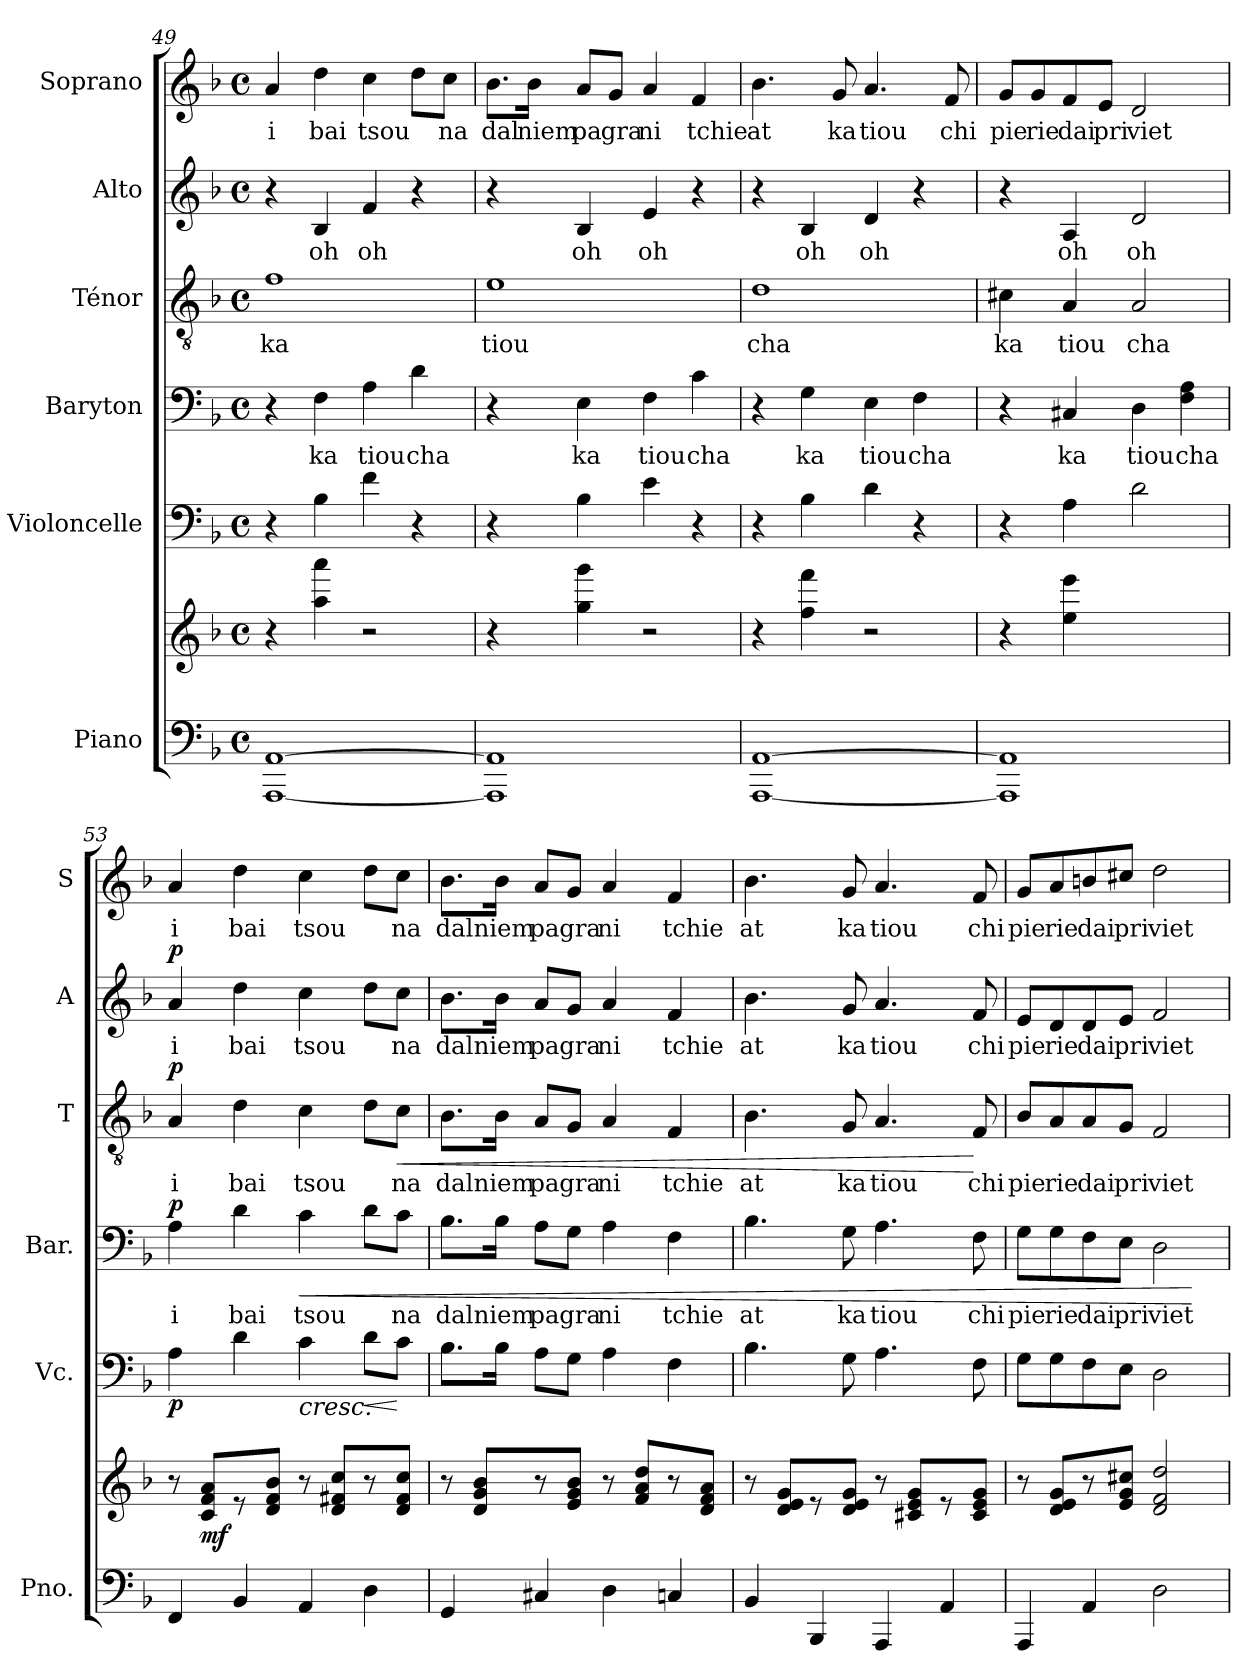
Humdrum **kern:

**kern	**kern	**dynam	**kern	**dynam	**kern	**text	**dynam	**kern	**text	**dynam	**kern	**text	**dynam	**kern	**text
*part6	*part6	*part6	*part5	*part5	*part4	*part4	*part4	*part3	*part3	*part3	*part2	*part2	*part2	*part1	*part1
*staff7	*staff6	*staff6/7	*staff5	*staff5	*staff4	*staff4	*staff4	*staff3	*staff3	*staff3	*staff2	*staff2	*staff2	*staff1	*staff1
*I"Piano	*	*	*I"Violoncelle	*	*I"Baryton	*	*	*I"Ténor	*	*	*I"Alto	*	*	*I"Soprano	*
*I'Pno.	*	*	*I'Vc.	*	*I'Bar.	*	*	*I'T	*	*	*I'A	*	*	*I'S	*
!!LO:PB:g=z
*clefF4	*clefG2	*	*clefF4	*	*clefF4	*	*	*clefGv2	*	*	*clefG2	*	*	*clefG2	*
*k[b-]	*k[b-]	*	*k[b-]	*	*k[b-]	*	*	*k[b-]	*	*	*k[b-]	*	*	*k[b-]	*
*d:	*d:	*	*d:	*	*d:	*	*	*d:	*	*	*d:	*	*	*d:	*
*M4/4	*M4/4	*	*M4/4	*	*M4/4	*	*	*M4/4	*	*	*M4/4	*	*	*M4/4	*
*met(c)	*met(c)	*	*met(c)	*	*met(c)	*	*	*met(c)	*	*	*met(c)	*	*	*met(c)	*
=49	=49	=49	=49	=49	=49	=49	=49	=49	=49	=49	=49	=49	=49	=49	=49
!	!	!	!	!	!	!	!	!	!LO:LY:b	!	!	!	!	!	!LO:LY:b
[1AAA [1AA	4r	.	4r	.	4r	.	.	1f	ka	.	4r	.	.	4a/	i
!	!	!	!	!	!	!LO:LY:b	!	!	!	!	!	!LO:LY:b	!	!	!LO:LY:b
.	4aa\ 4aaa\	.	4B-\	.	4F\	ka	.	.	.	.	4B-/	oh	.	4dd\	bai
!	!	!	!	!	!	!LO:LY:b	!	!	!	!	!	!LO:LY:b	!	!	!LO:LY:b
.	2r	.	4f\	.	4A\	tiou	.	.	.	.	4f/	oh	.	4cc\	tsou
!	!	!	!	!	!	!LO:LY:b	!	!	!	!	!	!	!	!	!
.	.	.	4r	.	4d\	cha	.	.	.	.	4r	.	.	8dd\L	.
!	!	!	!	!	!	!	!	!	!	!	!	!	!	!	!LO:LY:b
.	.	.	.	.	.	.	.	.	.	.	.	.	.	8cc\J	na
=50	=50	=50	=50	=50	=50	=50	=50	=50	=50	=50	=50	=50	=50	=50	=50
!	!	!	!	!	!	!	!	!	!LO:LY:b	!	!	!	!	!	!LO:LY:b
1AAA] 1AA]	4r	.	4r	.	4r	.	.	1e	tiou	.	4r	.	.	8.b-\L	dal
!	!	!	!	!	!	!	!	!	!	!	!	!	!	!	!LO:LY:b
.	.	.	.	.	.	.	.	.	.	.	.	.	.	16b-\Jk	niem
!	!	!	!	!	!	!LO:LY:b	!	!	!	!	!	!LO:LY:b	!	!	!LO:LY:b
.	4gg\ 4ggg\	.	4B-\	.	4E\	ka	.	.	.	.	4B-/	oh	.	8a/L	pa
!	!	!	!	!	!	!	!	!	!	!	!	!	!	!	!LO:LY:b
.	.	.	.	.	.	.	.	.	.	.	.	.	.	8g/J	gra
!	!	!	!	!	!	!LO:LY:b	!	!	!	!	!	!LO:LY:b	!	!	!LO:LY:b
.	2r	.	4e\	.	4F\	tiou	.	.	.	.	4e/	oh	.	4a/	ni
!	!	!	!	!	!	!LO:LY:b	!	!	!	!	!	!	!	!	!LO:LY:b
.	.	.	4r	.	4c\	cha	.	.	.	.	4r	.	.	4f/	tchie
=51	=51	=51	=51	=51	=51	=51	=51	=51	=51	=51	=51	=51	=51	=51	=51
!	!	!	!	!	!	!	!	!	!LO:LY:b	!	!	!	!	!	!LO:LY:b
[1AAA [1AA	4r	.	4r	.	4r	.	.	1d	cha	.	4r	.	.	4.b-\	at
!	!	!	!	!	!	!LO:LY:b	!	!	!	!	!	!LO:LY:b	!	!	!
.	4ff\ 4fff\	.	4B-\	.	4G\	ka	.	.	.	.	4B-/	oh	.	.	.
!	!	!	!	!	!	!	!	!	!	!	!	!	!	!	!LO:LY:b
.	.	.	.	.	.	.	.	.	.	.	.	.	.	8g/	ka
!	!	!	!	!	!	!LO:LY:b	!	!	!	!	!	!LO:LY:b	!	!	!LO:LY:b
.	2r	.	4d\	.	4E\	tiou	.	.	.	.	4d/	oh	.	4.a/	tiou
!	!	!	!	!	!	!LO:LY:b	!	!	!	!	!	!	!	!	!
.	.	.	4r	.	4F\	cha	.	.	.	.	4r	.	.	.	.
!	!	!	!	!	!	!	!	!	!	!	!	!	!	!	!LO:LY:b
.	.	.	.	.	.	.	.	.	.	.	.	.	.	8f/	chi
=52	=52	=52	=52	=52	=52	=52	=52	=52	=52	=52	=52	=52	=52	=52	=52
!	!	!	!	!	!	!	!	!	!LO:LY:b	!	!	!	!	!	!LO:LY:b
1AAA] 1AA]	4r	.	4r	.	4r	.	.	4c#X\	ka	.	4r	.	.	8g/L	pie
!	!	!	!	!	!	!	!	!	!	!	!	!	!	!	!LO:LY:b
.	.	.	.	.	.	.	.	.	.	.	.	.	.	8g/	rie
!	!	!	!	!	!	!LO:LY:b	!	!	!LO:LY:b	!	!	!LO:LY:b	!	!	!LO:LY:b
.	4ee\ 4eee\	.	4A\	.	4C#X/	ka	.	4A/	tiou	.	4A/	oh	.	8f/	dai
!	!	!	!	!	!	!	!	!	!	!	!	!	!	!	!LO:LY:b
.	.	.	.	.	.	.	.	.	.	.	.	.	.	8e/J	pri
!	!	!	!	!	!	!LO:LY:b	!	!	!LO:LY:b	!	!	!LO:LY:b	!	!	!LO:LY:b
.	2ryy	.	2d\	.	4D\	tiou	.	2A/	cha	.	2d/	oh	.	2d/	viet
!	!	!	!	!	!	!LO:LY:b	!	!	!	!	!	!	!	!	!
.	.	.	.	.	4F\ 4A\	cha	.	.	.	.	.	.	.	.	.
!!LO:PB:g=z
=53	=53	=53	=53	=53	=53	=53	=53	=53	=53	=53	=53	=53	=53	=53	=53
!	!	!	!	!LO:DY:b	!	!LO:LY:b	!LO:DY:b	!	!LO:LY:b	!LO:DY:b	!	!LO:LY:b	!LO:DY:b	!	!LO:LY:b
4FF/	8r	.	4A\	p	4A\	i	p	4A/	i	p	4a/	i	p	4a/	i
!	!	!LO:DY:b	!	!	!	!	!	!	!	!	!	!	!	!	!
.	8c/ 8f/ 8a/L	mf	.	.	.	.	.	.	.	.	.	.	.	.	.
!	!	!	!	!	!	!LO:LY:b	!	!	!LO:LY:b	!	!	!LO:LY:b	!	!	!LO:LY:b
4BB-/	8r	.	4d\	.	4d\	bai	.	4d\	bai	.	4dd\	bai	.	4dd\	bai
.	8d/ 8f/ 8b-/J	.	.	.	.	.	.	.	.	.	.	.	.	.	.
!	!	!	!	!LO:HP:b	!	!LO:LY:b	!LO:HP:b	!	!LO:LY:b	!	!	!LO:LY:b	!	!	!LO:LY:b
4AA/	8r	.	4c\	<	4c\	tsou	<	4c\	tsou	.	4cc\	tsou	.	4cc\	tsou
.	8d/ 8f#X/ 8cc/L	.	.	.	.	.	.	.	.	.	.	.	.	.	.
!	!	!	!	!LO:HP:b	!	!	!	!	!	!	!	!	!	!	!
4D\	8r	.	8d\L	<	8d\L	.	.	8d\L	.	.	8dd\L	.	.	8dd\L	.
!	!	!	!	!	!	!LO:LY:b	!	!	!LO:LY:b	!LO:HP:b	!	!LO:LY:b	!	!	!LO:LY:b
.	8d/ 8f#/ 8cc/J	.	8c\J	[	8c\J	na	.	8c\J	na	<	8cc\J	na	.	8cc\J	na
=54	=54	=54	=54	=54	=54	=54	=54	=54	=54	=54	=54	=54	=54	=54	=54
!	!	!	!	!	!	!LO:LY:b	!	!	!LO:LY:b	!	!	!LO:LY:b	!	!	!LO:LY:b
4GG/	8r	.	8.B-\L	.	8.B-\L	dal	.	8.B-\L	dal	.	8.b-\L	dal	.	8.b-\L	dal
.	8d/ 8g/ 8b-/L	.	.	.	.	.	.	.	.	.	.	.	.	.	.
!	!	!	!	!	!	!LO:LY:b	!	!	!LO:LY:b	!	!	!LO:LY:b	!	!	!LO:LY:b
.	.	.	16B-\Jk	.	16B-\Jk	niem	.	16B-\Jk	niem	.	16b-\Jk	niem	.	16b-\Jk	niem
!	!	!	!	!	!	!LO:LY:b	!	!	!LO:LY:b	!	!	!LO:LY:b	!	!	!LO:LY:b
4C#X/	8r	.	8A\L	.	8A\L	pa	.	8A/L	pa	.	8a/L	pa	.	8a/L	pa
!	!	!	!	!	!	!LO:LY:b	!	!	!LO:LY:b	!	!	!LO:LY:b	!	!	!LO:LY:b
.	8e/ 8g/ 8b-/J	.	8G\J	.	8G\J	gra	.	8G/J	gra	.	8g/J	gra	.	8g/J	gra
!	!	!	!	!	!	!LO:LY:b	!	!	!LO:LY:b	!	!	!LO:LY:b	!	!	!LO:LY:b
4D\	8r	.	4A\	.	4A\	ni	.	4A/	ni	.	4a/	ni	.	4a/	ni
.	8f/ 8a/ 8dd/L	.	.	.	.	.	.	.	.	.	.	.	.	.	.
!	!	!	!	!	!	!LO:LY:b	!	!	!LO:LY:b	!	!	!LO:LY:b	!	!	!LO:LY:b
4Cn/	8r	.	4F\	.	4F\	tchie	.	4F/	tchie	.	4f/	tchie	.	4f/	tchie
.	8d/ 8f/ 8a/J	.	.	.	.	.	.	.	.	.	.	.	.	.	.
=55	=55	=55	=55	=55	=55	=55	=55	=55	=55	=55	=55	=55	=55	=55	=55
!	!	!	!	!	!	!LO:LY:b	!	!	!LO:LY:b	!	!	!LO:LY:b	!	!	!LO:LY:b
4BB-/	8r	.	4.B-\	.	4.B-\	at	.	4.B-\	at	.	4.b-\	at	.	4.b-\	at
.	8d/ 8e/ 8g/L	.	.	.	.	.	.	.	.	.	.	.	.	.	.
4BBB-/	8r	.	.	.	.	.	.	.	.	.	.	.	.	.	.
!	!	!	!	!	!	!LO:LY:b	!	!	!LO:LY:b	!	!	!LO:LY:b	!	!	!LO:LY:b
.	8d/ 8e/ 8g/J	.	8G\	.	8G\	ka	.	8G/	ka	.	8g/	ka	.	8g/	ka
!	!	!	!	!	!	!LO:LY:b	!	!	!LO:LY:b	!	!	!LO:LY:b	!	!	!LO:LY:b
4AAA/	8r	.	4.A\	.	4.A\	tiou	.	4.A/	tiou	.	4.a/	tiou	.	4.a/	tiou
.	8c#X/ 8e/ 8g/L	.	.	.	.	.	.	.	.	.	.	.	.	.	.
4AA/	8r	.	.	.	.	.	.	.	.	.	.	.	.	.	.
!	!	!	!	!	!	!LO:LY:b	!	!	!LO:LY:b	!	!	!LO:LY:b	!	!	!LO:LY:b
.	8c#/ 8e/ 8g/J	.	8F\	.	8F\	chi	.	8F/	chi	[	8f/	chi	.	8f/	chi
=56	=56	=56	=56	=56	=56	=56	=56	=56	=56	=56	=56	=56	=56	=56	=56
!	!	!	!	!	!	!LO:LY:b	!	!	!LO:LY:b	!	!	!LO:LY:b	!	!	!LO:LY:b
4AAA/	8r	.	8G\L	.	8G\L	pie	.	8B-/L	pie	.	8e/L	pie	.	8g/L	pie
!	!	!	!	!	!	!LO:LY:b	!	!	!LO:LY:b	!	!	!LO:LY:b	!	!	!LO:LY:b
.	8d/ 8e/ 8g/L	.	8G\	.	8G\	rie	.	8A/	rie	.	8d/	rie	.	8a/	rie
!	!	!	!	!	!	!LO:LY:b	!	!	!LO:LY:b	!	!	!LO:LY:b	!	!	!LO:LY:b
4AA/	8r	.	8F\	[	8F\	dai	.	8A/	dai	.	8d/	dai	.	8bn/	dai
!	!	!	!	!	!	!LO:LY:b	!	!	!LO:LY:b	!	!	!LO:LY:b	!	!	!LO:LY:b
.	8e/ 8g/ 8cc#X/J	.	8E\J	.	8E\J	pri	.	8G/J	pri	.	8e/J	pri	.	8cc#X/J	pri
!	!	!	!	!	!	!LO:LY:b	!	!	!LO:LY:b	!	!	!LO:LY:b	!	!	!LO:LY:b
2D\	2d/ 2f/ 2dd/	.	2D\	.	2D\	viet	.	2F/	viet	.	2f/	viet	.	2dd\	viet
.	.	.	.	.	.	.	[	.	.	.	.	.	.	.	.
=	=	=	=	=	=	=	=	=	=	=	=	=	=	=	=
*-	*-	*-	*-	*-	*-	*-	*-	*-	*-	*-	*-	*-	*-	*-	*-
